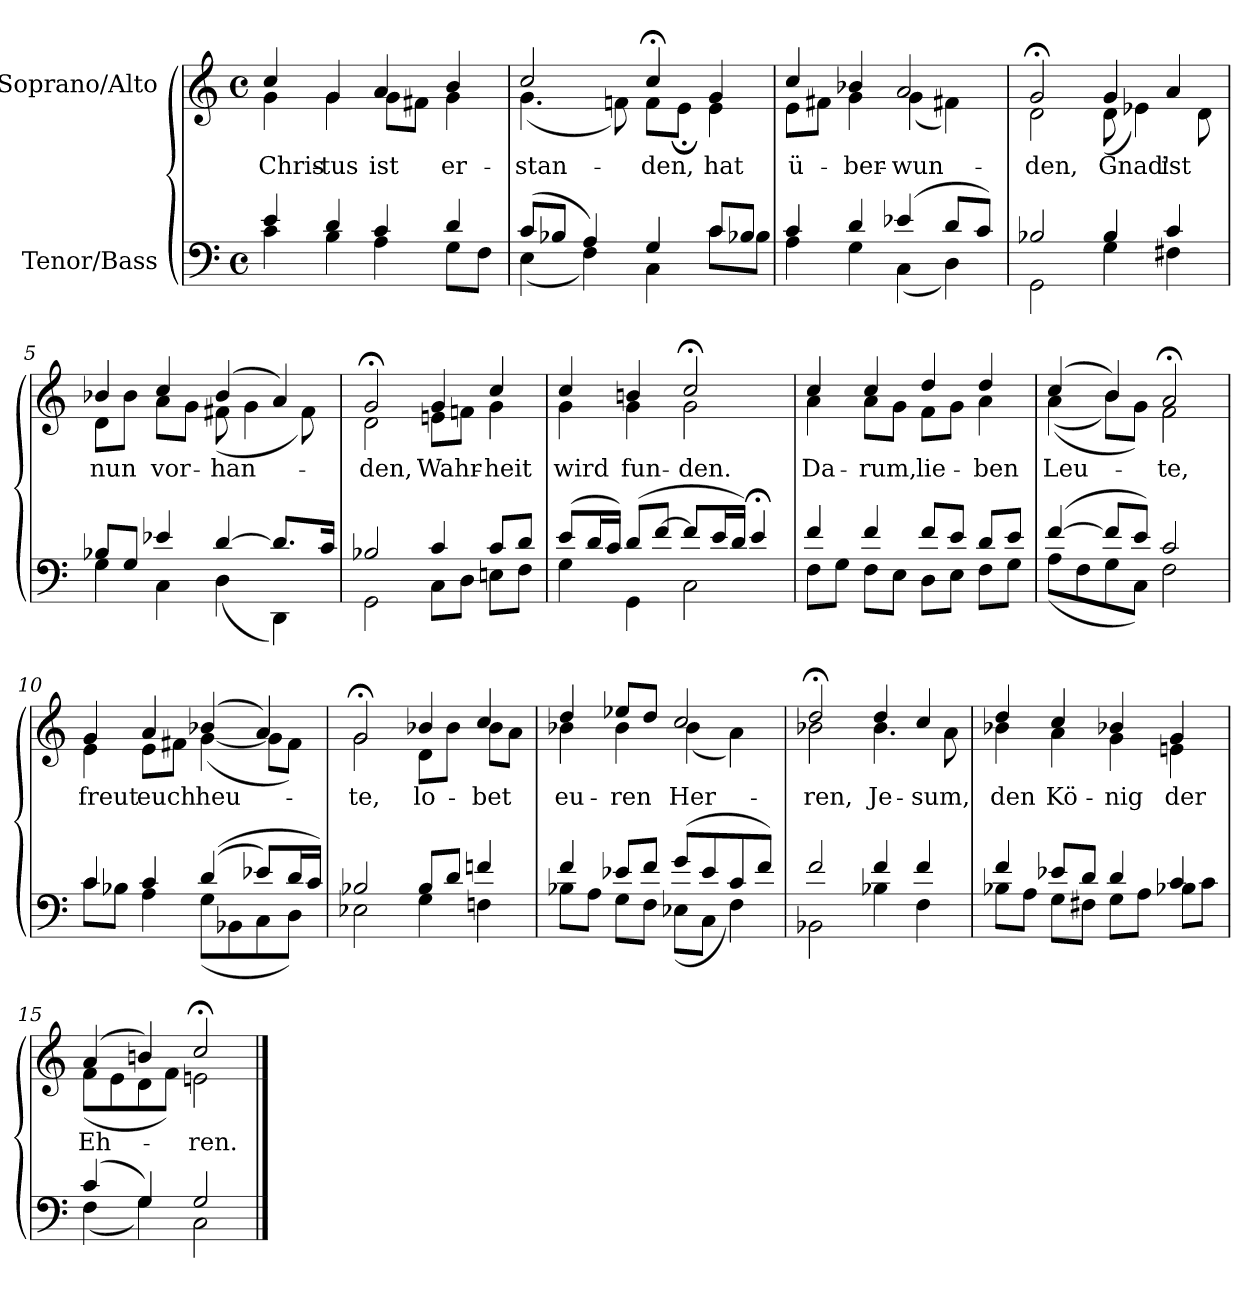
**kern	**kern	**text
*part2	*part1	*part1
*staff2	*staff1	*staff1
*I"Tenor/Bass	*I"Soprano/Alto	*
*clefF4	*clefG2	*
*k[]	*k[]	*
*M4/4	*M4/4	*
*met(c)	*met(c)	*
=1	=1	=1
*^	*	*
!	!	!	!LO:LY:b
*	*	*^	*
4e/	4c\	4cc/	4g\	Chris-
!	!	!	!	!LO:LY:b
4d/	4B\	4g/	4g\	-tus
!	!	!	!	!LO:LY:b
4c/	4A\	4a/	8g\L	ist
.	.	.	8f#X\J	.
!	!	!	!	!LO:LY:b
4d/	8G\L	4b/	4g\	er-
.	8F\J	.	.	.
=2	=2	=2	=2	=2
!	!	!	!	!LO:LY:b
(8c/L	(4E\	2cc/	(4.g\	-stan-
8B-X/J	.	.	.	.
4A/)	4F\)	.	.	.
.	.	.	8fn\)	.
!	!	!	!	!LO:LY:b
4G/	4C\	4cc;</	8f\L	-den,
.	.	.	8e;\J	.
!	!	!	!	!LO:LY:b
8c/L	8c\L	4g/	4e\	hat
8B-X/J	8B-\J	.	.	.
=3	=3	=3	=3	=3
!	!	!	!	!LO:LY:b
4c/	4A\	4cc/	8e\L	ü-
.	.	.	8f#X\J	.
!	!	!	!	!LO:LY:b
4d/	4G\	4b-X/	4g\	-ber-
!	!	!	!	!LO:LY:b
(4e-X/	(4C\	2a/	(4g\	-wun-
8d/L	4D\)	.	4f#X\)	.
8c/J)	.	.	.	.
!!LO:LB:g=z	!!
=4	=4	=4	=4	=4
!	!	!	!	!LO:LY:b
2B-X/	2GG\	2g;</	2d\	-den,
!	!	!	!	!LO:LY:b
4B-/	4G\	4g/	(8d\	Gnad'
.	.	.	4e-X\)	.
!	!	!	!	!LO:LY:b
4c/	4F#X\	4a/	.	ist
.	.	.	8d\	.
=5	=5	=5	=5	=5
!	!	!	!	!LO:LY:b
8B-X/L	4G\	4b-X/	8d\L	nun
8G/J	.	.	8b-\J	.
!	!	!	!	!LO:LY:b
4e-X/	4C\	4cc/	8a\L	vor-
.	.	.	8g\J	.
!	!	!	!	!LO:LY:b
[4d/	(4D\	(4b-/	(8f#X\	-han-
.	.	.	4g\	.
8.d/L]	4DD\)	4a/)	.	.
.	.	.	8f#\)	.
16c/Jk	.	.	.	.
=6	=6	=6	=6	=6
!	!	!	!	!LO:LY:b
2B-X/	2GG\	2g;</	2d\	-den,
!	!	!	!	!LO:LY:b
4c/	8C\L	4g/	8en\L	Wahr-
.	8D\J	.	8fn\J	.
!	!	!	!	!LO:LY:b
8c/L	8En\L	4cc/	4g\	-heit
8d/J	8F\J	.	.	.
=7	=7	=7	=7	=7
!	!	!	!	!LO:LY:b
(8e/L	4G\	4cc/	4g\	wird
16d/L	.	.	.	.
16c/JJ)	.	.	.	.
!	!	!	!	!LO:LY:b
(8d/L	4GG\	4bn/	4g\	fun-
[8f/J	.	.	.	.
!	!	!	!	!LO:LY:b
8f/L]	2C\	2cc;</	2g\	-den.
16e/L	.	.	.	.
16d/JJ)	.	.	.	.
4e;</	.	.	.	.
!!LO:LB:g=z	!!
=8	=8	=8	=8	=8
!	!	!	!	!LO:LY:b
4f/	8F\L	4cc/	4a\	Da-
.	8G\J	.	.	.
!	!	!	!	!LO:LY:b
4f/	8F\L	4cc/	8a\L	-rum,
.	8E\J	.	8g\J	.
!	!	!	!	!LO:LY:b
8f/L	8D\L	4dd/	8f\L	lie-
8e/J	8E\J	.	8g\J	.
!	!	!	!	!LO:LY:b
8d/L	8F\L	4dd/	4a\	-ben
8e/J	8G\J	.	.	.
=9	=9	=9	=9	=9
!	!	!	!	!LO:LY:b
([4f/	(8A\L	(4cc/	((4a\	Leu-
.	8F\	.	.	.
8f/L]	8G\	4b/)	8b\L)	.
8e/J)	8C\J)	.	8g\J)	.
!	!	!	!	!LO:LY:b
2c/	2F\	2a;</	2f\	-te,
=10	=10	=10	=10	=10
!	!	!	!	!LO:LY:b
4c/	8c\L	4g/	4e\	freut
.	8B-X\J	.	.	.
!	!	!	!	!LO:LY:b
4c/	4A\	4a/	8e\L	euch
.	.	.	8f#X\J	.
!	!	!	!	!LO:LY:b
((4d/	(8G\L	(4b-X/	([4g\	heu-
.	8BB-X\	.	.	.
8e-X/L)	8C\	4a/)	8g\L]	.
16d/L	8D\J)	.	8f#\J)	.
16c/JJ)	.	.	.	.
=11	=11	=11	=11	=11
!	!	!	!	!LO:LY:b
2B-X/	2E-X\	2g;</	2g\	-te,
!	!	!	!	!LO:LY:b
8B-/L	4G\	4b-X/	8d\L	lo-
8d/J	.	.	8b-\J	.
!	!	!	!	!LO:LY:b
4fn/	4Fn\	4cc/	8b-\L	-bet
.	.	.	8a\J	.
!!LO:LB:g=z	!!
=12	=12	=12	=12	=12
!	!	!	!	!LO:LY:b
4f/	8B-X\L	4dd/	4b-X\	eu-
.	8A\J	.	.	.
!	!	!	!	!LO:LY:b
8e-X/L	8G\L	8ee-X/L	4b-\	-ren
8f/J	8F\J	8dd/J	.	.
!	!	!	!	!LO:LY:b
(8g/L	(8E-X\L	2cc/	(4b-\	Her-
8e-/	8C\J	.	.	.
8c/	4F\)	.	4a\)	.
8f/J)	.	.	.	.
=13	=13	=13	=13	=13
!	!	!	!	!LO:LY:b
2f/	2BB-X\	2dd;</	2b-X\	ren,
!	!	!	!	!LO:LY:b
4f/	4B-X\	4dd/	4.b-\	Je-
!	!	!	!	!LO:LY:b
4f/	4F\	4cc/	.	-sum,
.	.	.	8a\	.
=14	=14	=14	=14	=14
!	!	!	!	!LO:LY:b
4f/	8B-X\L	4dd/	4b-X\	den
.	8A\J	.	.	.
!	!	!	!	!LO:LY:b
8e-X/L	8G\L	4cc/	4a\	Kö-
8d/J	8F#X\J	.	.	.
!	!	!	!	!LO:LY:b
4d/	8G\L	4b-X/	4g\	-nig
.	8A\J	.	.	.
!	!	!	!	!LO:LY:b
4c/	8B-X\L	4g/	4en\	der
.	8c\J	.	.	.
=15	=15	=15	=15	=15
!	!	!	!	!LO:LY:b
(4c/	(4F\	(4a/	(8f\L	Eh-
.	.	.	8e\	.
4G/)	4G\)	4bn/)	8d\	.
.	.	.	8f\J)	.
!	!	!	!	!LO:LY:b
2G/	2C\	2cc;</	2en\	-ren.
*v	*v	*	*	*
*	*v	*v	*
==	==	==
*-	*-	*-
